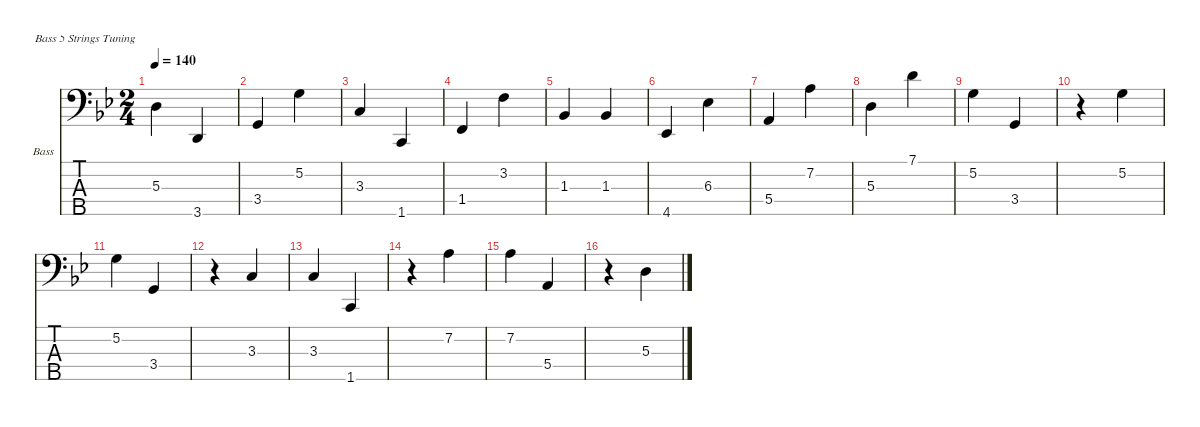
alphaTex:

\defaultSystemsLayout 4
\hideDynamics
\bracketExtendMode nobrackets
\firstSystemTrackNameOrientation horizontal
\otherSystemsTrackNameOrientation horizontal
\track ("Electric Bass" "Bass") {instrument electricbassfinger}
\staff {score tabs}
\tuning (G2 D2 A1 E1 B0)
\ts (2 4)
\tempo 140
\clef f4
\ks gminor
5.3.4{dy f} 3.5.4 |
3.4.4 5.2.4 |
3.3.4 1.5.4 |
1.4.4 3.2.4 |
1.3.4 1.3.4 |
4.5.4 6.3.4 |
5.4.4 7.2.4 |
5.3.4 7.1.4 |
5.2.4 3.4.4 |
r.4 5.2.4 |
5.2.4 3.4.4 |
r.4 3.3.4 |
3.3.4 1.5.4 |
r.4 7.2.4 |
7.2.4 5.4.4 |
r.4 5.3.4
